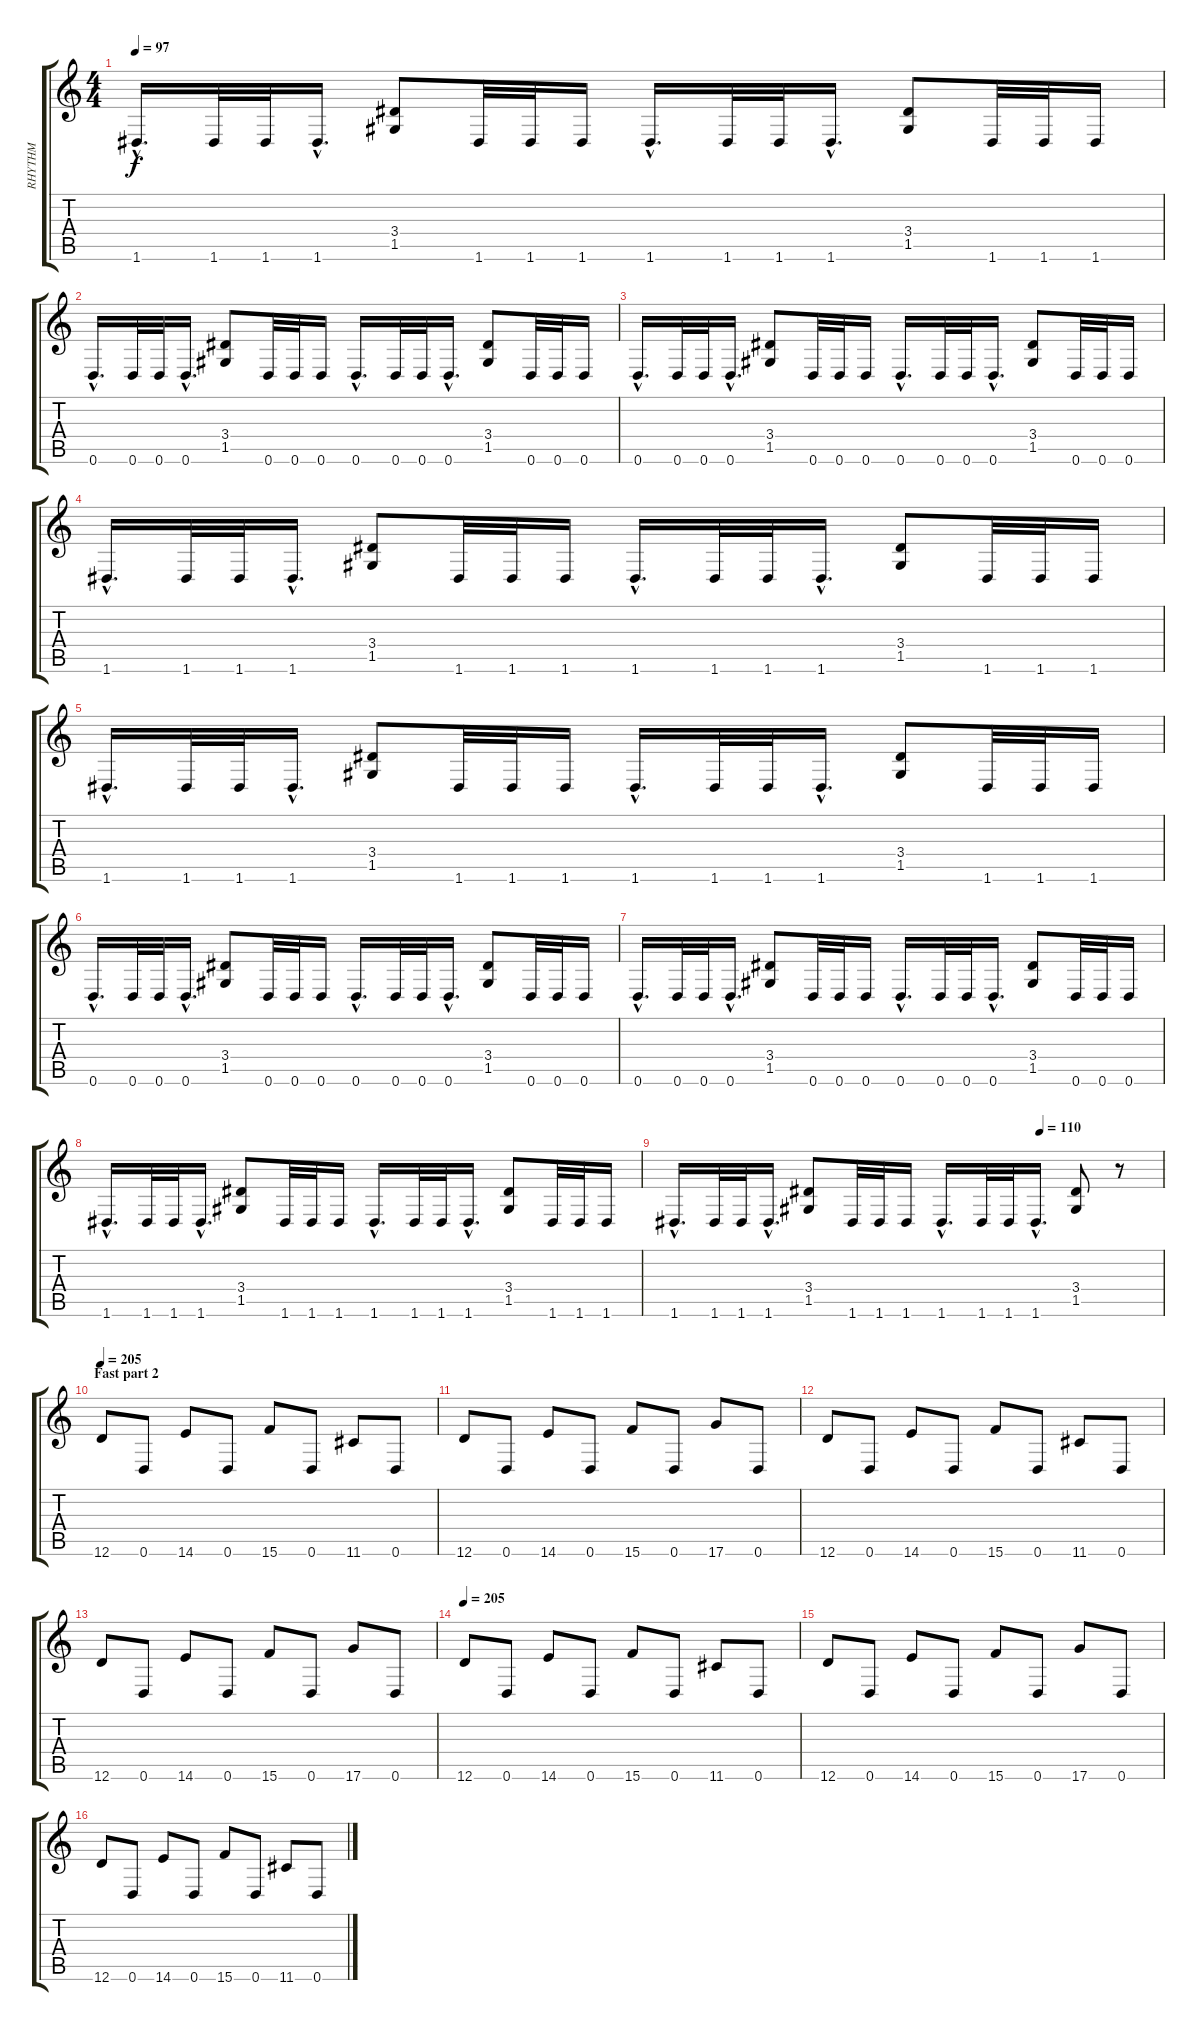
\track ("RHYTHM" "RHYTHM") {instrument distortionguitar}
\staff {score tabs}
\tuning (D4 A3 F3 C3 G2 D2) {hide}
\ts (4 4)
\tempo 97
\clef g2
\ks c
1.6{hac}.16{d dy f} 1.6.32 1.6.32 1.6{hac}.16{d} (3.4 1.5).8 1.6.32 1.6.32 1.6.16 1.6{hac}.16{d} 1.6.32 1.6.32 1.6{hac}.16{d} (3.4 1.5).8 1.6.32 1.6.32 1.6.16 |
0.6{hac}.16{d} 0.6.32 0.6.32 0.6{hac}.16{d} (3.4 1.5).8 0.6.32 0.6.32 0.6.16 0.6{hac}.16{d} 0.6.32 0.6.32 0.6{hac}.16{d} (3.4 1.5).8 0.6.32 0.6.32 0.6.16 |
0.6{hac}.16{d} 0.6.32 0.6.32 0.6{hac}.16{d} (3.4 1.5).8 0.6.32 0.6.32 0.6.16 0.6{hac}.16{d} 0.6.32 0.6.32 0.6{hac}.16{d} (3.4 1.5).8 0.6.32 0.6.32 0.6.16 |
1.6{hac}.16{d} 1.6.32 1.6.32 1.6{hac}.16{d} (3.4 1.5).8 1.6.32 1.6.32 1.6.16 1.6{hac}.16{d} 1.6.32 1.6.32 1.6{hac}.16{d} (3.4 1.5).8 1.6.32 1.6.32 1.6.16 |
1.6{hac}.16{d} 1.6.32 1.6.32 1.6{hac}.16{d} (3.4 1.5).8 1.6.32 1.6.32 1.6.16 1.6{hac}.16{d} 1.6.32 1.6.32 1.6{hac}.16{d} (3.4 1.5).8 1.6.32 1.6.32 1.6.16 |
0.6{hac}.16{d} 0.6.32 0.6.32 0.6{hac}.16{d} (3.4 1.5).8 0.6.32 0.6.32 0.6.16 0.6{hac}.16{d} 0.6.32 0.6.32 0.6{hac}.16{d} (3.4 1.5).8 0.6.32 0.6.32 0.6.16 |
0.6{hac}.16{d} 0.6.32 0.6.32 0.6{hac}.16{d} (3.4 1.5).8 0.6.32 0.6.32 0.6.16 0.6{hac}.16{d} 0.6.32 0.6.32 0.6{hac}.16{d} (3.4 1.5).8 0.6.32 0.6.32 0.6.16 |
1.6{hac}.16{d} 1.6.32 1.6.32 1.6{hac}.16{d} (3.4 1.5).8 1.6.32 1.6.32 1.6.16 1.6{hac}.16{d} 1.6.32 1.6.32 1.6{hac}.16{d} (3.4 1.5).8 1.6.32 1.6.32 1.6.16 |
\tempo (110 0.75)
1.6{hac}.16{d} 1.6.32 1.6.32 1.6{hac}.16{d} (3.4 1.5).8 1.6.32 1.6.32 1.6.16 1.6{hac}.16{d} 1.6.32 1.6.32 1.6{hac}.16{d} (3.4 1.5).8 r.8 |
\section ("" "Fast part 2")
\tempo 205
12.6.8 0.6.8 14.6.8 0.6.8 15.6.8 0.6.8 11.6.8 0.6.8 |
12.6.8 0.6.8 14.6.8 0.6.8 15.6.8 0.6.8 17.6.8 0.6.8 |
12.6.8 0.6.8 14.6.8 0.6.8 15.6.8 0.6.8 11.6.8 0.6.8 |
12.6.8 0.6.8 14.6.8 0.6.8 15.6.8 0.6.8 17.6.8 0.6.8 |
\tempo 205
12.6.8 0.6.8 14.6.8 0.6.8 15.6.8 0.6.8 11.6.8 0.6.8 |
12.6.8 0.6.8 14.6.8 0.6.8 15.6.8 0.6.8 17.6.8 0.6.8 |
12.6.8 0.6.8 14.6.8 0.6.8 15.6.8 0.6.8 11.6.8 0.6.8
